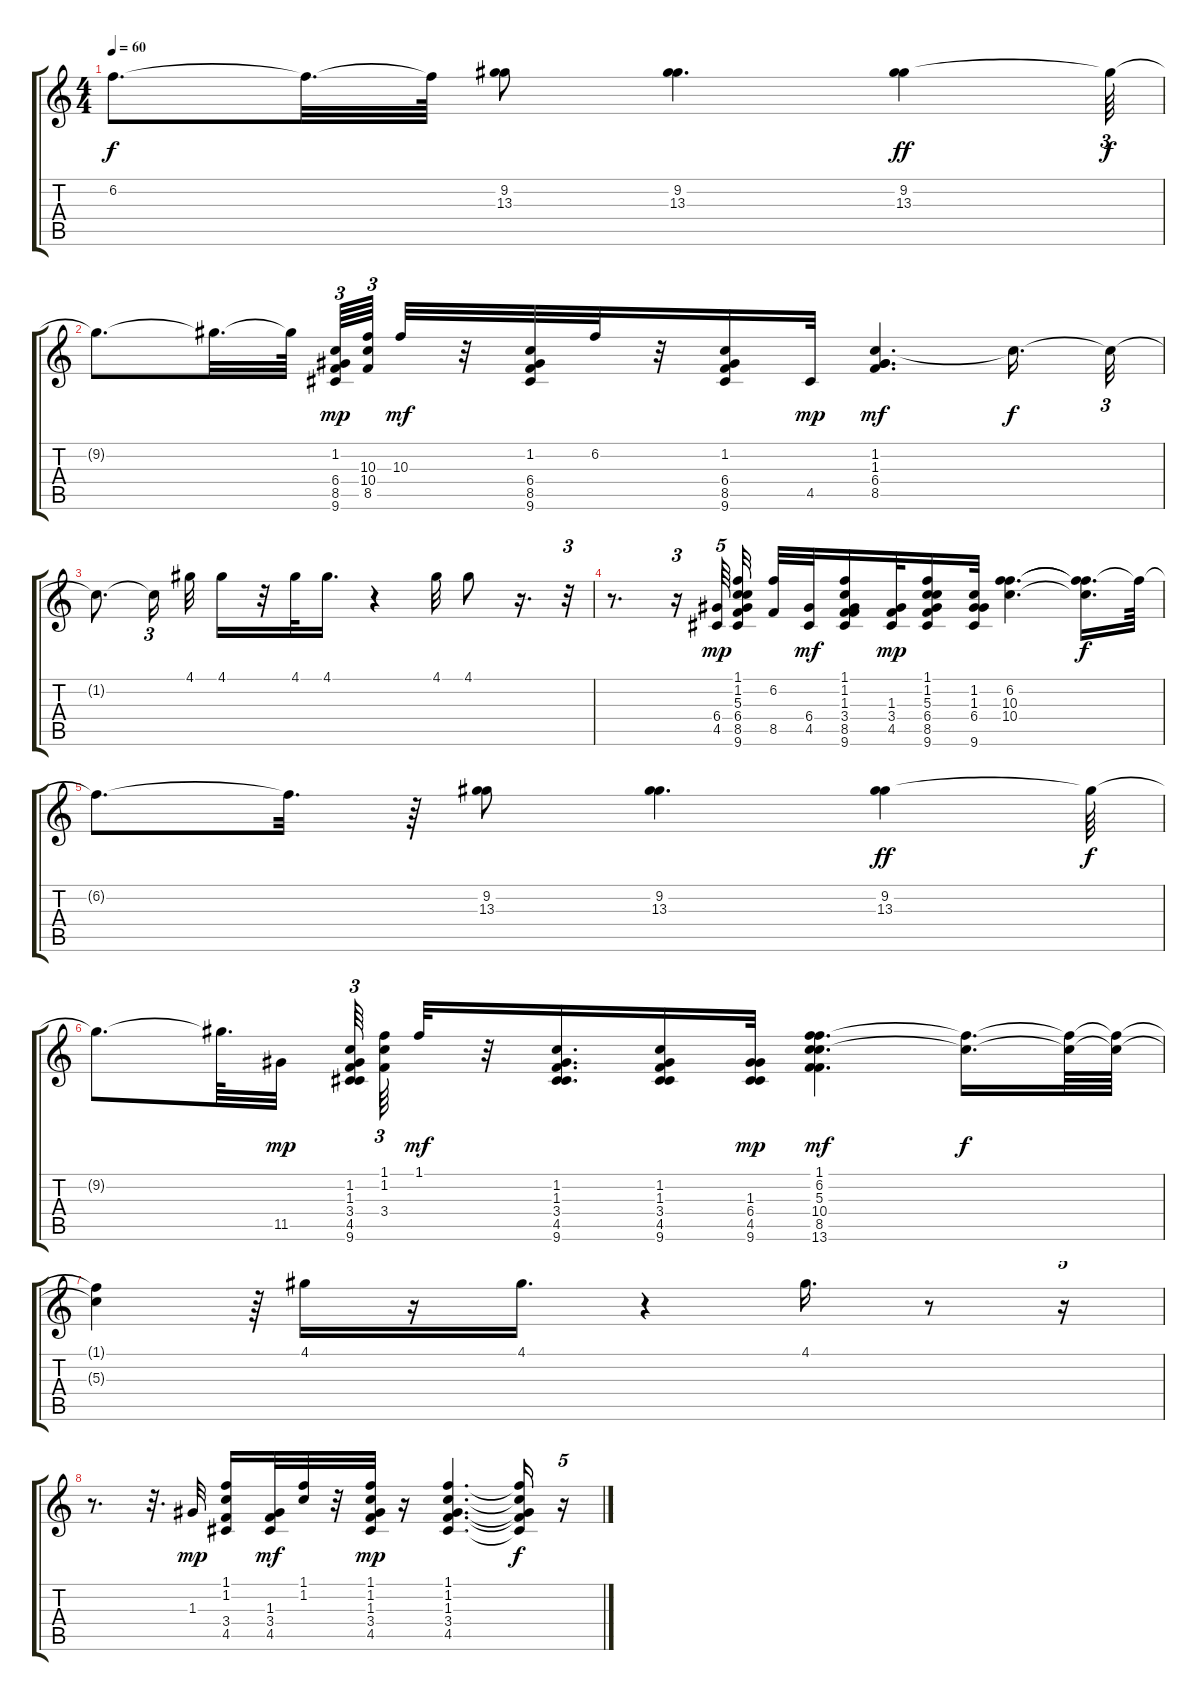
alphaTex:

\track "" {instrument acousticguitarnylon}
\staff {score tabs}
\tuning (E4 B3 G3 D3 A2 E2) {hide}
\ts (4 4)
\tempo 60
\clef g2
\ks c
6.2{t}.8{d dy f} 6.2{t}.32{d} 6.2{t}.64 (9.2 13.3).8 (9.2 13.3).4{d} (9.2 13.3).4{dy ff} 9.2{t}.64{tu (3 2) dy f} |
9.2{t}.8{d} 9.2{t}.32{d} 9.2{t}.64 (1.2 6.4 8.5 9.6).64{tu (3 2) dy mp} (10.3 10.4 8.5).64{tu (3 2)} 10.3.32{dy mf} r.32 (1.2 6.4 8.5 9.6).32 6.2.32 r.32 (1.2 6.4 8.5 9.6).16 4.5.32{dy mp} (1.2 1.3 6.4 8.5).4{d dy mf} 1.2{t}.16{d dy f} 1.2{t}.32{tu (3 2)} |
1.2{t}.8{d} 1.2{t}.16{tu (3 2)} 4.1.32 4.1.16 r.32 4.1.32 4.1.16{d} r.4 4.1.32 4.1.8 r.16{d} r.32{tu (3 2)} |
r.8{d} r.16{tu (3 2)} (6.4 4.5).64{tu (5 4) dy mp} (1.1 1.2 5.3 6.4 8.5 9.6).32 (6.2 8.5).32 (6.4 4.5).32{dy mf} (1.1 1.2 1.3 3.4 8.5 9.6).16 (1.3 3.4 4.5).32{dy mp} (1.1 1.2 5.3 6.4 8.5 9.6).16 (1.2 1.3 6.4 9.6).32 (6.2 10.3 10.4).4{d} (6.2{t} 10.3{t} 10.4{t}).16{d dy f} 6.2{t}.64 |
6.2{t}.8{d} 6.2{t}.32{d} r.64 (9.2 13.3).8 (9.2 13.3).4{d} (9.2 13.3).4{dy ff} 9.2{t}.64{dy f} |
9.2{t}.8{d} 9.2{t}.64{d} 11.5.32{dy mp} (1.2 1.3 3.4 4.5 9.6).64{tu (3 2)} (1.1 1.2 3.4).64{tu (3 2)} 1.1.32{dy mf} r.32 (1.2 1.3 3.4 4.5 9.6).16{d} (1.2 1.3 3.4 4.5 9.6).16 (1.3 6.4 4.5 9.6).32{dy mp} (1.1 6.2 5.3 10.4 8.5 13.6).4{d dy mf} (1.1{t} 5.3{t}).16{d dy f} (1.1{t} 5.3{t}).64 (1.1{t} 5.3{t}).64 |
(1.1{t} 5.3{t}).4 r.64{tu (5 4)} 4.1.16 r.16 4.1.16{d} r.4 4.1.16{d} r.8 r.16{tu (5 4)} |
r.8{d} r.32{d} 1.3.32{dy mp} (1.1 1.2 3.4 4.5).16 (1.3 3.4 4.5).32{dy mf} (1.1 1.2).32 r.32 (1.1 1.2 1.3 3.4 4.5).32{dy mp} r.16 (1.1 1.2 1.3 3.4 4.5).4{d} (1.1{t} 1.2{t} 1.3{t} 3.4{t} 4.5{t}).16{dy f} r.16{tu (5 4)}
